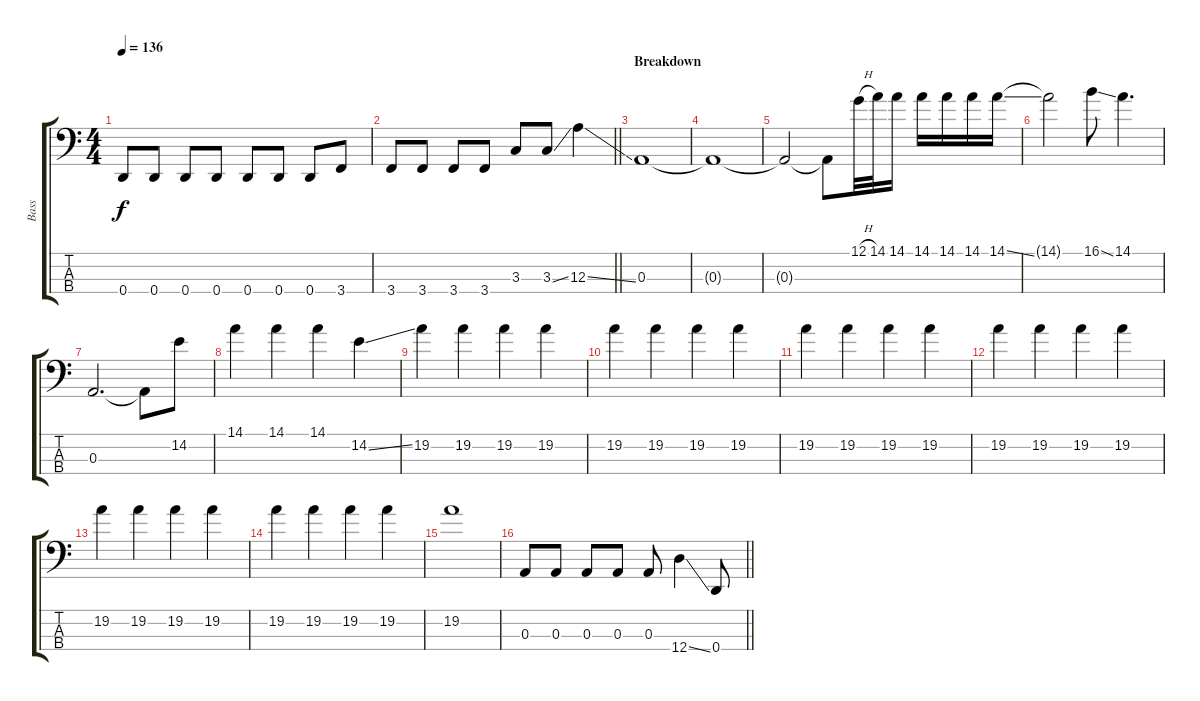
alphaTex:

\track ("Bass" "Bass") {instrument electricbassfinger}
\staff {score tabs}
\tuning (G2 D2 A1 D1) {hide}
\ts (4 4)
\tempo 136
\clef f4
\ks c
0.4.8{dy f} 0.4.8 0.4.8 0.4.8 0.4.8 0.4.8 0.4.8 3.4.8 |
\barLineRight lightlight
3.4.8 3.4.8 3.4.8 3.4.8 3.3.8 3.3{ss}.8 12.3{ss}.4 |
\section ("" "Breakdown")
0.3.1 |
0.3{t}.1 |
0.3{t}.2 0.3{t}.8 12.1{h}.32 14.1.32 14.1.16 14.1.16 14.1.16 14.1.16 14.1{ss}.16 |
14.1{t}.2 16.1{ss}.8 14.1.4{d} |
0.3.2{d} 0.3{t}.8 14.2.8 |
14.1.4 14.1.4 14.1.4 14.2{ss}.4 |
19.2.4 19.2.4 19.2.4 19.2.4 |
19.2.4 19.2.4 19.2.4 19.2.4 |
19.2.4 19.2.4 19.2.4 19.2.4 |
19.2.4 19.2.4 19.2.4 19.2.4 |
19.2.4 19.2.4 19.2.4 19.2.4 |
19.2.4 19.2.4 19.2.4 19.2.4 |
19.2.1 |
\barLineRight lightlight
0.3.8 0.3.8 0.3.8 0.3.8 0.3.8 12.4{ss}.4 0.4.8
